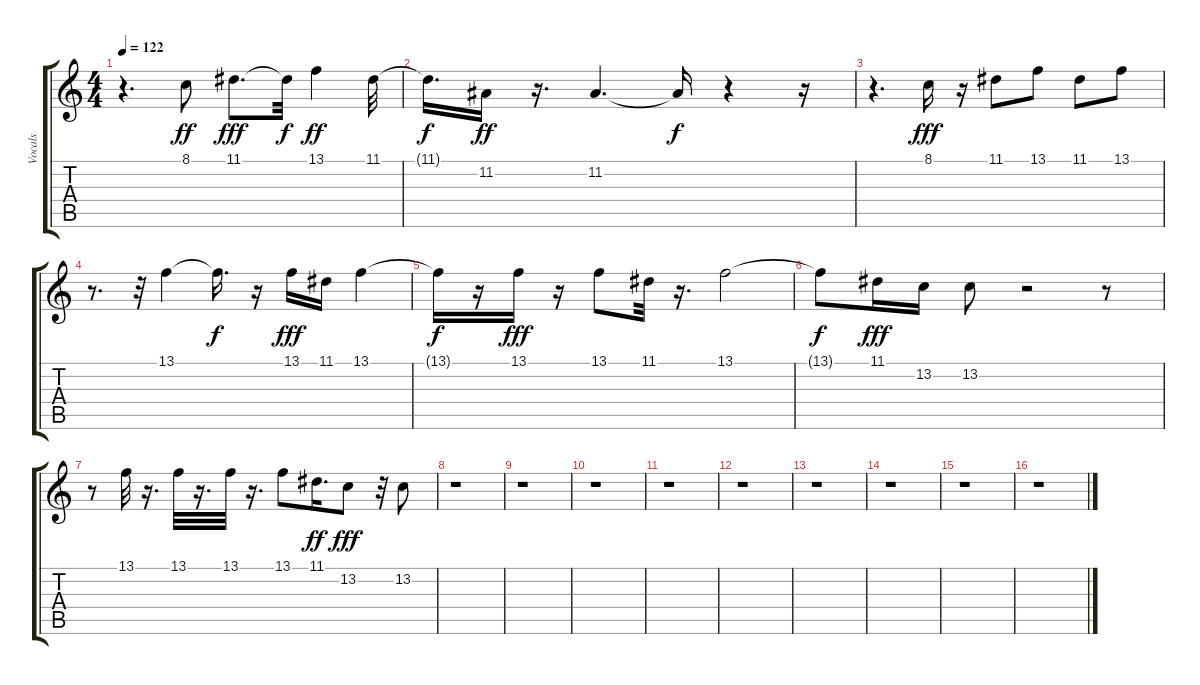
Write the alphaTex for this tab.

\track ("Vocals" "Vocals") {instrument lead6voice}
\staff {score tabs}
\tuning (E4 B3 G3 D3 A2 E2) {hide}
\ts (4 4)
\tempo 122
\clef g2
\ks c
r.4{d dy ff} 8.1.8 11.1.8{d dy fff} 11.1{t}.32{dy f} 13.1.4{dy ff} 11.1.32 |
11.1{t}.16{d dy f} 11.2.16{dy ff} r.16{d} 11.2.4{d} 11.2{t}.16{dy f} r.4 r.16 |
r.4{d} 8.1.16{dy fff} r.16 11.1.8 13.1.8 11.1.8 13.1.8 |
r.8{d} r.32 13.1.4 13.1{t}.16{d dy f} r.16 13.1.16{dy fff} 11.1.16 13.1.4 |
13.1{t}.16{dy f} r.16 13.1.16{dy fff} r.16 13.1.8 11.1.32 r.16{d} 13.1.2 |
13.1{t}.8{dy f} 11.1.16{dy fff} 13.2.16 13.2.8 r.2 r.8 |
r.8 13.1.32 r.16{d} 13.1.32 r.16{d} 13.1.32 r.16{d} 13.1.8 11.1.16{d dy ff} 13.2.8{dy fff} r.32 13.2.8 |
r.1 |
r.1 |
r.1 |
r.1 |
r.1 |
r.1 |
r.1 |
r.1 |
r.1
